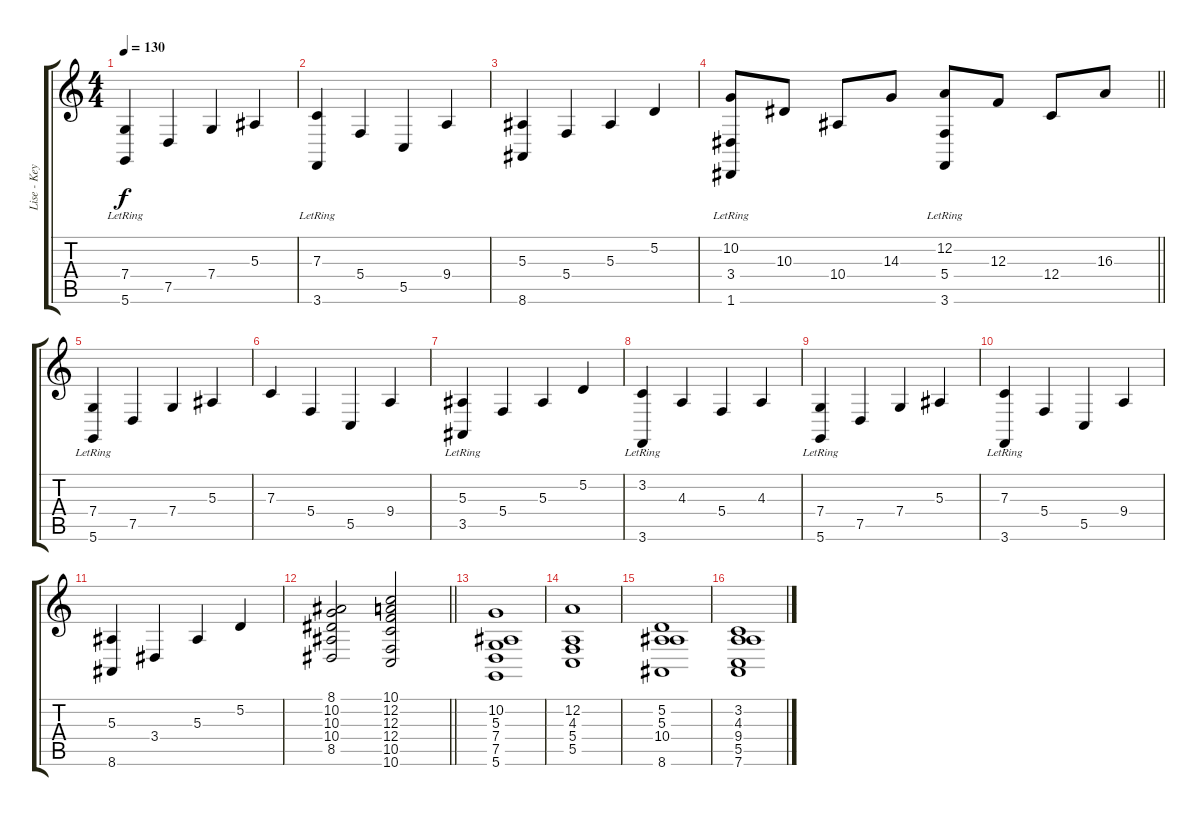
\track ("Lise - Keyboards" "Lise - Key") {instrument synthstrings2}
\staff {score tabs}
\tuning (D4 A3 F3 C3 G2 D2) {hide}
\ts (4 4)
\tempo 130
\clef g2
\ks c
(7.4 5.6{lr}).4{dy f} 7.5.4 7.4.4 5.3.4 |
(7.3 3.6{lr}).4 5.4.4 5.5.4 9.4.4 |
(5.3 8.6).4 5.4.4 5.3.4 5.2.4 |
\barLineRight lightlight
(10.2 3.4{lr} 1.6{lr}).8 10.3.8 10.4.8 14.3.8 (12.2 5.4{lr} 3.6{lr}).8 12.3.8 12.4.8 16.3.8 |
\section ("" "")
(7.4 5.6{lr}).4 7.5.4 7.4.4 5.3.4 |
7.3.4 5.4.4 5.5.4 9.4.4 |
(5.3 3.5{lr}).4 5.4.4 5.3.4 5.2.4 |
(3.2 3.6{lr}).4 4.3.4 5.4.4 4.3.4 |
(7.4 5.6{lr}).4 7.5.4 7.4.4 5.3.4 |
(7.3 3.6{lr}).4 5.4.4 5.5.4 9.4.4 |
(5.3 8.6).4 3.4.4 5.3.4 5.2.4 |
\barLineRight lightlight
(8.1 10.2 10.3 10.4 8.5).2 (10.1 12.2 12.3 12.4 10.5 10.6).2 |
(10.2 5.3 7.4 7.5 5.6).1 |
(12.2 4.3 5.4 5.5).1 |
(5.2 5.3 10.4 8.6).1 |
(3.2 4.3 9.4 5.5 7.6).1
